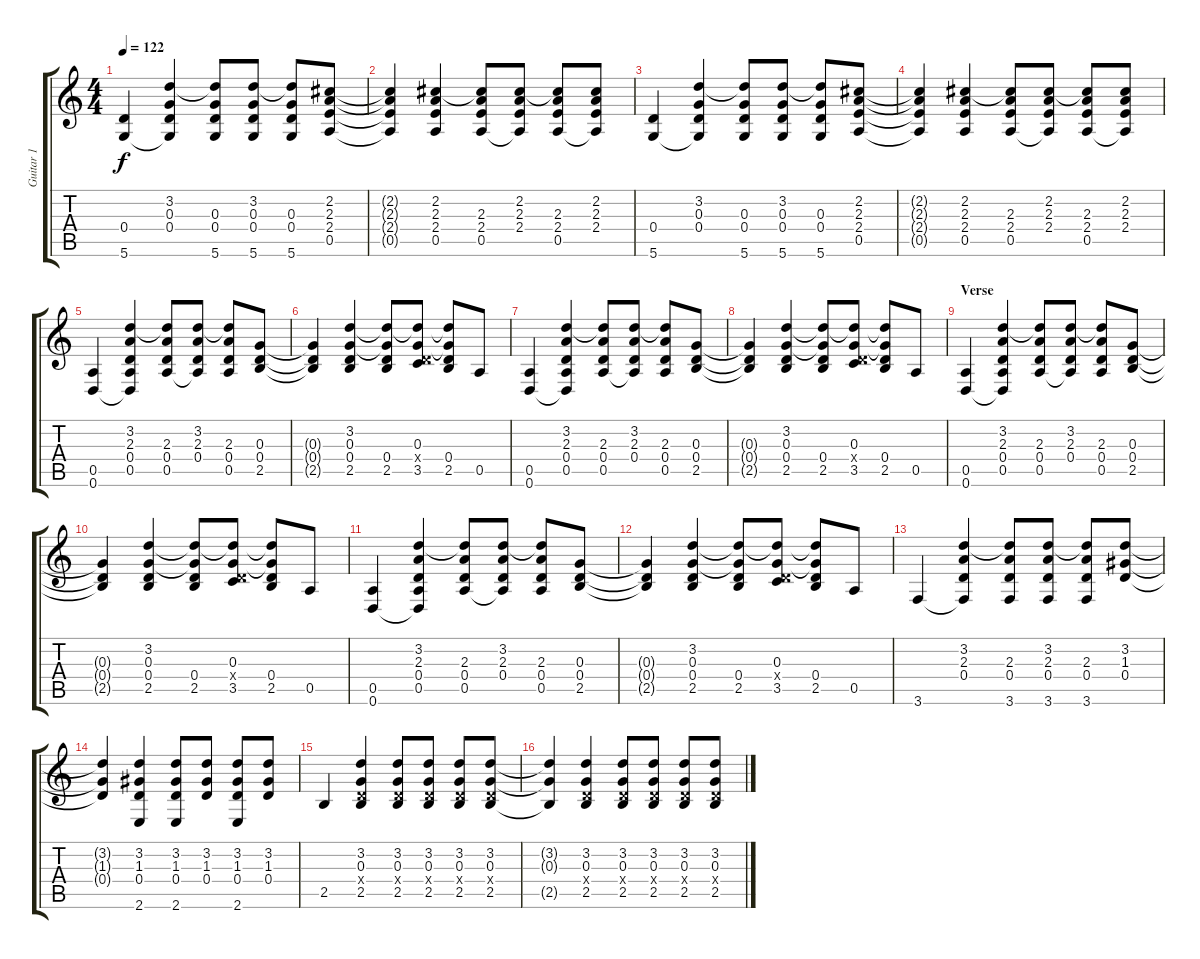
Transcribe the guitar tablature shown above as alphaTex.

\track ("Guitar 1" "Guitar 1") {instrument acousticguitarnylon}
\staff {score tabs}
\tuning (E4 B3 G3 D3 A2 D2) {hide}
\ts (4 4)
\tempo 122
\clef g2
\ks c
(0.4 5.6).4{dy f} (3.2 0.3 0.4 5.6{t}).4 (3.2{t} 0.3 0.4 5.6).8 (3.2 0.3 0.4 5.6).8 (3.2{t} 0.3 0.4 5.6).8 (2.2 2.3 2.4 0.5).8 |
(2.2{t} 2.3{t} 2.4{t} 0.5{t}).4 (2.2 2.3 2.4 0.5).4 (2.2{t} 2.3 2.4 0.5).8 (2.2 2.3 2.4 0.5{t}).8 (2.2{t} 2.3 2.4 0.5).8 (2.2 2.3 2.4 0.5{t}).8 |
(0.4 5.6).4 (3.2 0.3 0.4 5.6{t}).4 (3.2{t} 0.3 0.4 5.6).8 (3.2 0.3 0.4 5.6).8 (3.2{t} 0.3 0.4 5.6).8 (2.2 2.3 2.4 0.5).8 |
(2.2{t} 2.3{t} 2.4{t} 0.5{t}).4 (2.2 2.3 2.4 0.5).4 (2.2{t} 2.3 2.4 0.5).8 (2.2 2.3 2.4 0.5{t}).8 (2.2{t} 2.3 2.4 0.5).8 (2.2 2.3 2.4 0.5{t}).8 |
(0.5 0.6).4 (3.2 2.3 0.4 0.5 0.6{t}).4 (3.2{t} 2.3 0.4 0.5).8 (3.2 2.3 0.4 0.5{t}).8 (3.2{t} 2.3 0.4 0.5).8 (0.3 0.4 2.5).8 |
(0.3{t} 0.4{t} 2.5{t}).4 (3.2 0.3 0.4 2.5).4 (3.2{t} 0.3{t} 0.4 2.5).8 (3.2{t} 0.3 0.4{x} 3.5).8 (3.2{t} 0.3{t} 0.4 2.5).8 0.5.8 |
(0.5 0.6).4 (3.2 2.3 0.4 0.5 0.6{t}).4 (3.2{t} 2.3 0.4 0.5).8 (3.2 2.3 0.4 0.5{t}).8 (3.2{t} 2.3 0.4 0.5).8 (0.3 0.4 2.5).8 |
(0.3{t} 0.4{t} 2.5{t}).4 (3.2 0.3 0.4 2.5).4 (3.2{t} 0.3{t} 0.4 2.5).8 (3.2{t} 0.3 0.4{x} 3.5).8 (3.2{t} 0.3{t} 0.4 2.5).8 0.5.8 |
\section ("" "Verse")
(0.5 0.6).4 (3.2 2.3 0.4 0.5 0.6{t}).4 (3.2{t} 2.3 0.4 0.5).8 (3.2 2.3 0.4 0.5{t}).8 (3.2{t} 2.3 0.4 0.5).8 (0.3 0.4 2.5).8 |
(0.3{t} 0.4{t} 2.5{t}).4 (3.2 0.3 0.4 2.5).4 (3.2{t} 0.3{t} 0.4 2.5).8 (3.2{t} 0.3 0.4{x} 3.5).8 (3.2{t} 0.3{t} 0.4 2.5).8 0.5.8 |
(0.5 0.6).4 (3.2 2.3 0.4 0.5 0.6{t}).4 (3.2{t} 2.3 0.4 0.5).8 (3.2 2.3 0.4 0.5{t}).8 (3.2{t} 2.3 0.4 0.5).8 (0.3 0.4 2.5).8 |
(0.3{t} 0.4{t} 2.5{t}).4 (3.2 0.3 0.4 2.5).4 (3.2{t} 0.3{t} 0.4 2.5).8 (3.2{t} 0.3 0.4{x} 3.5).8 (3.2{t} 0.3{t} 0.4 2.5).8 0.5.8 |
3.6.4 (3.2 2.3 0.4 3.6{t}).4 (3.2{t} 2.3 0.4 3.6).8 (3.2 2.3 0.4 3.6).8 (3.2{t} 2.3 0.4 3.6).8 (3.2 1.3 0.4).8 |
(3.2{t} 1.3{t} 0.4{t}).4 (3.2 1.3 0.4 2.6).4 (3.2 1.3 0.4 2.6).8 (3.2 1.3 0.4).8 (3.2 1.3 0.4 2.6).8 (3.2 1.3 0.4).8 |
2.5.4 (3.2 0.3 0.4{x} 2.5).4 (3.2 0.3 0.4{x} 2.5).8 (3.2 0.3 0.4{x} 2.5).8 (3.2 0.3 0.4{x} 2.5).8 (3.2 0.3 0.4{x} 2.5).8 |
(3.2{t} 0.3{t} 2.5{t}).4 (3.2 0.3 0.4{x} 2.5).4 (3.2 0.3 0.4{x} 2.5).8 (3.2 0.3 0.4{x} 2.5).8 (3.2 0.3 0.4{x} 2.5).8 (3.2 0.3 0.4{x} 2.5).8
